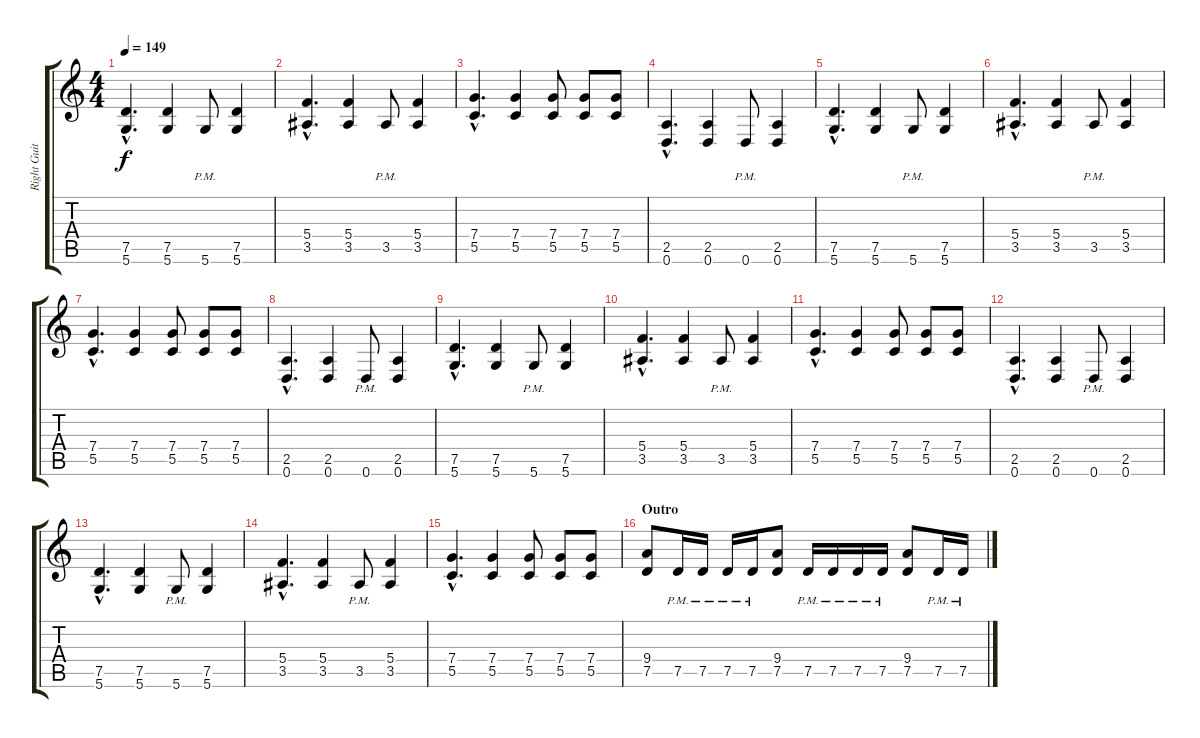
\track ("Right Guitar" "Right Guit") {instrument distortionguitar}
\staff {score tabs}
\tuning (D4 A3 F3 C3 G2 D2) {hide}
\ts (4 4)
\tempo 149
\clef g2
\ks c
(7.5{hac} 5.6{hac}).4{d dy f} (7.5 5.6).4 5.6{pm}.8 (7.5 5.6).4 |
(5.4{hac} 3.5{hac}).4{d} (5.4 3.5).4 3.5{pm}.8 (5.4 3.5).4 |
(7.4{hac} 5.5{hac}).4{d} (7.4 5.5).4 (7.4 5.5).8 (7.4 5.5).8 (7.4 5.5).8 |
(2.5{hac} 0.6{hac}).4{d} (2.5 0.6).4 0.6{pm}.8 (2.5 0.6).4 |
(7.5{hac} 5.6{hac}).4{d} (7.5 5.6).4 5.6{pm}.8 (7.5 5.6).4 |
(5.4{hac} 3.5{hac}).4{d} (5.4 3.5).4 3.5{pm}.8 (5.4 3.5).4 |
(7.4{hac} 5.5{hac}).4{d} (7.4 5.5).4 (7.4 5.5).8 (7.4 5.5).8 (7.4 5.5).8 |
(2.5{hac} 0.6{hac}).4{d} (2.5 0.6).4 0.6{pm}.8 (2.5 0.6).4 |
(7.5{hac} 5.6{hac}).4{d} (7.5 5.6).4 5.6{pm}.8 (7.5 5.6).4 |
(5.4{hac} 3.5{hac}).4{d} (5.4 3.5).4 3.5{pm}.8 (5.4 3.5).4 |
(7.4{hac} 5.5{hac}).4{d} (7.4 5.5).4 (7.4 5.5).8 (7.4 5.5).8 (7.4 5.5).8 |
(2.5{hac} 0.6{hac}).4{d} (2.5 0.6).4 0.6{pm}.8 (2.5 0.6).4 |
(7.5{hac} 5.6{hac}).4{d} (7.5 5.6).4 5.6{pm}.8 (7.5 5.6).4 |
(5.4{hac} 3.5{hac}).4{d} (5.4 3.5).4 3.5{pm}.8 (5.4 3.5).4 |
(7.4{hac} 5.5{hac}).4{d} (7.4 5.5).4 (7.4 5.5).8 (7.4 5.5).8 (7.4 5.5).8 |
\section ("" "Outro")
(9.4 7.5).8 7.5{pm}.16 7.5{pm}.16 7.5{pm}.16 7.5{pm}.16 (9.4 7.5).8 7.5{pm}.16 7.5{pm}.16 7.5{pm}.16 7.5{pm}.16 (9.4 7.5).8 7.5{pm}.16 7.5{pm}.16
